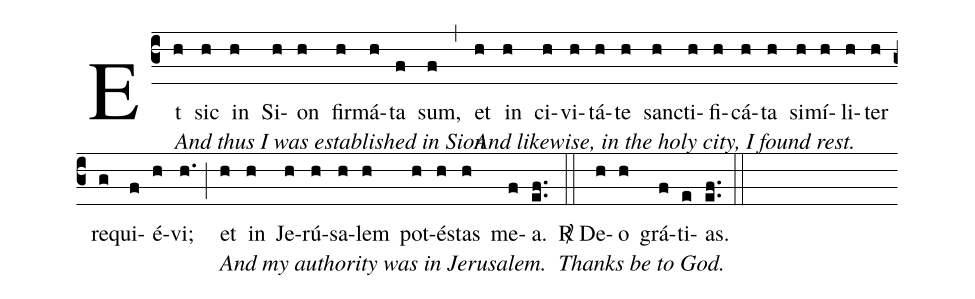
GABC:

%%
(c3) Et[And thus I was established in Sion](h) sic(h) in(h) Si(h)on(h) fir(h)má(h)ta(f) sum,(f) (,)
et[And likewise, in the holy city, I found rest.](h) in(h) ci(h)vi(h)tá(h)te(h) sanc(h)ti(h)fi(h)cá(h)ta(h) si(h)mí(h)li(h)ter(h) re(g)qui(f)é(h)vi;(h.) (;)
et[And my authority was in Jerusalem.](h) in(h) Je(h)rú(h)sa(h)lem(h) pot(h)és(h)tas(h) me(f)a.(ef..) (::)
<sp>R/</sp> De[Thanks be to God.](h)o(h) grá(f)ti(e)as.(ef..) (::)
